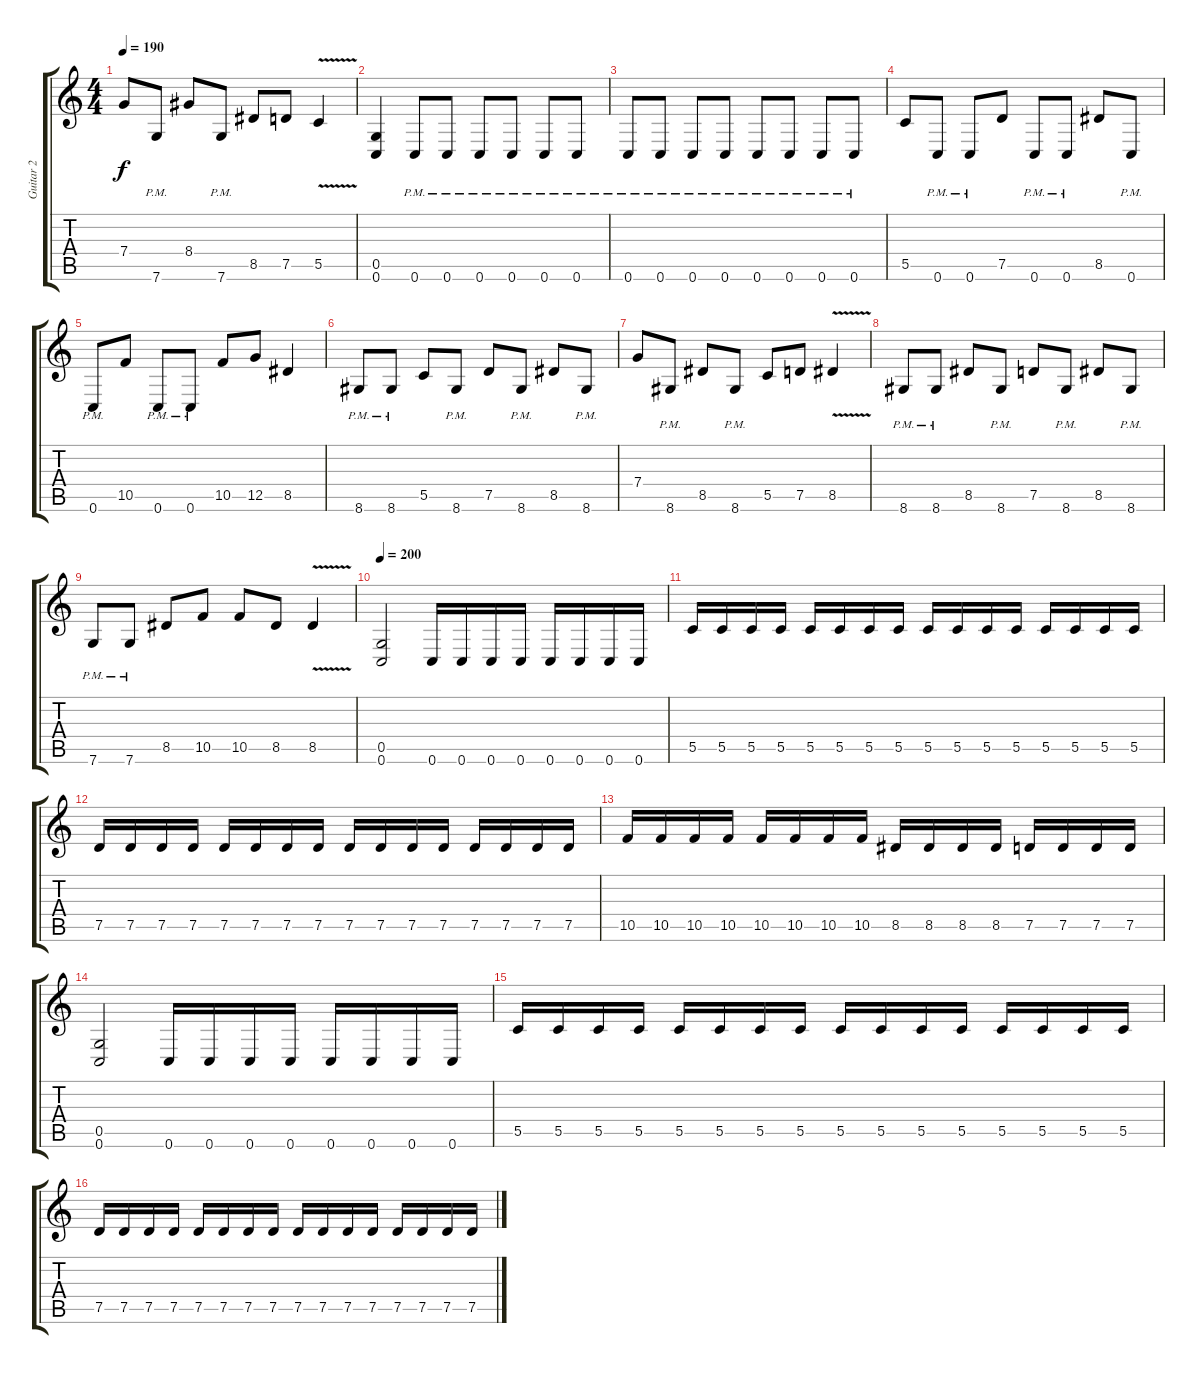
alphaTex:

\track ("Guitar 2" "Guitar 2") {instrument distortionguitar}
\staff {score tabs}
\tuning (D4 A3 F3 C3 G2 C2) {hide}
\ts (4 4)
\tempo 190
\clef g2
\ks c
7.4.8{dy f} 7.6{pm}.8 8.4.8 7.6{pm}.8 8.5.8 7.5.8 5.5{v}.4 |
(0.5 0.6).4 0.6{pm}.8 0.6{pm}.8 0.6{pm}.8 0.6{pm}.8 0.6{pm}.8 0.6{pm}.8 |
0.6{pm}.8 0.6{pm}.8 0.6{pm}.8 0.6{pm}.8 0.6{pm}.8 0.6{pm}.8 0.6{pm}.8 0.6{pm}.8 |
5.5.8 0.6{pm}.8 0.6{pm}.8 7.5.8 0.6{pm}.8 0.6{pm}.8 8.5.8 0.6{pm}.8 |
0.6{pm}.8 10.5.8 0.6{pm}.8 0.6{pm}.8 10.5.8 12.5.8 8.5.4 |
8.6{pm}.8 8.6{pm}.8 5.5.8 8.6{pm}.8 7.5.8 8.6{pm}.8 8.5.8 8.6{pm}.8 |
7.4.8 8.6{pm}.8 8.5.8 8.6{pm}.8 5.5.8 7.5.8 8.5{v}.4 |
8.6{pm}.8 8.6{pm}.8 8.5.8 8.6{pm}.8 7.5.8 8.6{pm}.8 8.5.8 8.6{pm}.8 |
7.6{pm}.8 7.6{pm}.8 8.5.8 10.5.8 10.5.8 8.5.8 8.5{v}.4 |
\tempo 200
(0.5 0.6).2 0.6.16 0.6.16 0.6.16 0.6.16 0.6.16 0.6.16 0.6.16 0.6.16 |
5.5.16 5.5.16 5.5.16 5.5.16 5.5.16 5.5.16 5.5.16 5.5.16 5.5.16 5.5.16 5.5.16 5.5.16 5.5.16 5.5.16 5.5.16 5.5.16 |
7.5.16 7.5.16 7.5.16 7.5.16 7.5.16 7.5.16 7.5.16 7.5.16 7.5.16 7.5.16 7.5.16 7.5.16 7.5.16 7.5.16 7.5.16 7.5.16 |
10.5.16 10.5.16 10.5.16 10.5.16 10.5.16 10.5.16 10.5.16 10.5.16 8.5.16 8.5.16 8.5.16 8.5.16 7.5.16 7.5.16 7.5.16 7.5.16 |
(0.5 0.6).2 0.6.16 0.6.16 0.6.16 0.6.16 0.6.16 0.6.16 0.6.16 0.6.16 |
5.5.16 5.5.16 5.5.16 5.5.16 5.5.16 5.5.16 5.5.16 5.5.16 5.5.16 5.5.16 5.5.16 5.5.16 5.5.16 5.5.16 5.5.16 5.5.16 |
7.5.16 7.5.16 7.5.16 7.5.16 7.5.16 7.5.16 7.5.16 7.5.16 7.5.16 7.5.16 7.5.16 7.5.16 7.5.16 7.5.16 7.5.16 7.5.16
